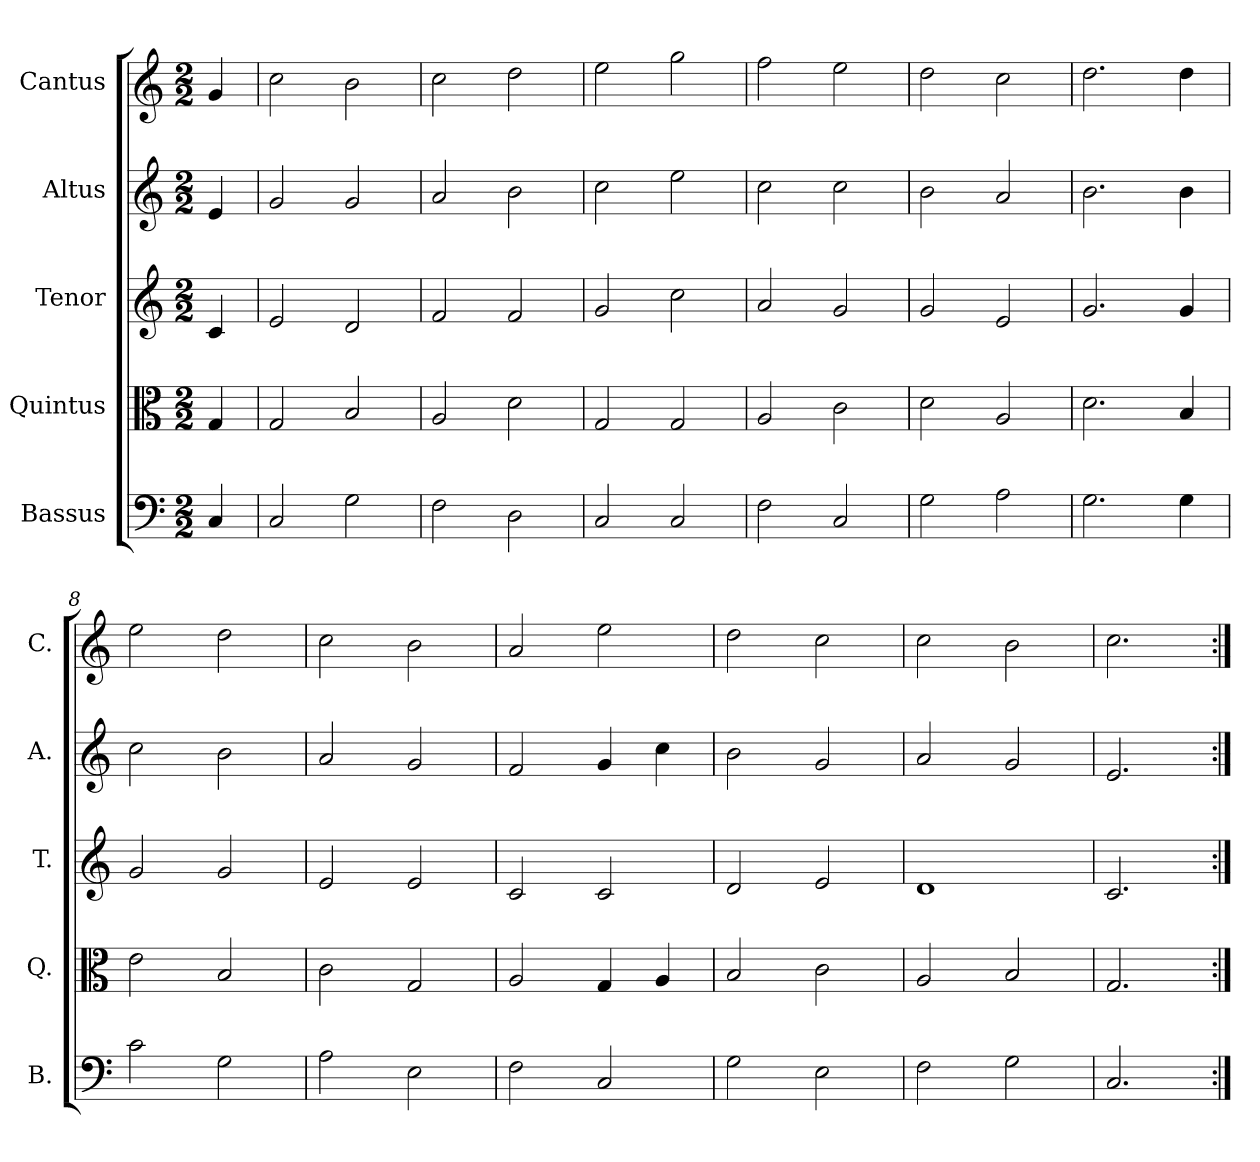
**kern	**kern	**kern	**kern	**kern
*part5	*part4	*part3	*part2	*part1
*staff5	*staff4	*staff3	*staff2	*staff1
*I"Bassus	*I"Quintus	*I"Tenor	*I"Altus	*I"Cantus
*I'B.	*I'Q.	*I'T.	*I'A.	*I'C.
*clefF4	*clefC3	*clefG2	*clefG2	*clefG2
*k[]	*k[]	*k[]	*k[]	*k[]
*M2/2	*M2/2	*M2/2	*M2/2	*M2/2
=1	=1	=1	=1	=1
4C/	4G/	4c/	4e/	4g/
=2	=2	=2	=2	=2
2C/	2G/	2e/	2g/	2cc\
2G\	2B/	2d/	2g/	2b\
=3	=3	=3	=3	=3
2F\	2A/	2f/	2a/	2cc\
2D\	2d\	2f/	2b\	2dd\
=4	=4	=4	=4	=4
2C/	2G/	2g/	2cc\	2ee\
2C/	2G/	2cc\	2ee\	2gg\
=5	=5	=5	=5	=5
2F\	2A/	2a/	2cc\	2ff\
2C/	2c\	2g/	2cc\	2ee\
=6	=6	=6	=6	=6
2G\	2d\	2g/	2b\	2dd\
2A\	2A/	2e/	2a/	2cc\
=7	=7	=7	=7	=7
2.G\	2.d\	2.g/	2.b\	2.dd\
4G\	4B/	4g/	4b\	4dd\
=8	=8	=8	=8	=8
2c\	2e\	2g/	2cc\	2ee\
2G\	2B/	2g/	2b\	2dd\
=9	=9	=9	=9	=9
2A\	2c\	2e/	2a/	2cc\
2E\	2G/	2e/	2g/	2b\
=10	=10	=10	=10	=10
2F\	2A/	2c/	2f/	2a/
2C/	4G/	2c/	4g/	2ee\
.	4A/	.	4cc\	.
=11	=11	=11	=11	=11
2G\	2B/	2d/	2b\	2dd\
2E\	2c\	2e/	2g/	2cc\
=12	=12	=12	=12	=12
2F\	2A/	1d	2a/	2cc\
2G\	2B/	.	2g/	2b\
=13	=13	=13	=13	=13
2.C/	2.G/	2.c/	2.e/	2.cc\
=:|!	=:|!	=:|!	=:|!	=:|!
*-	*-	*-	*-	*-
